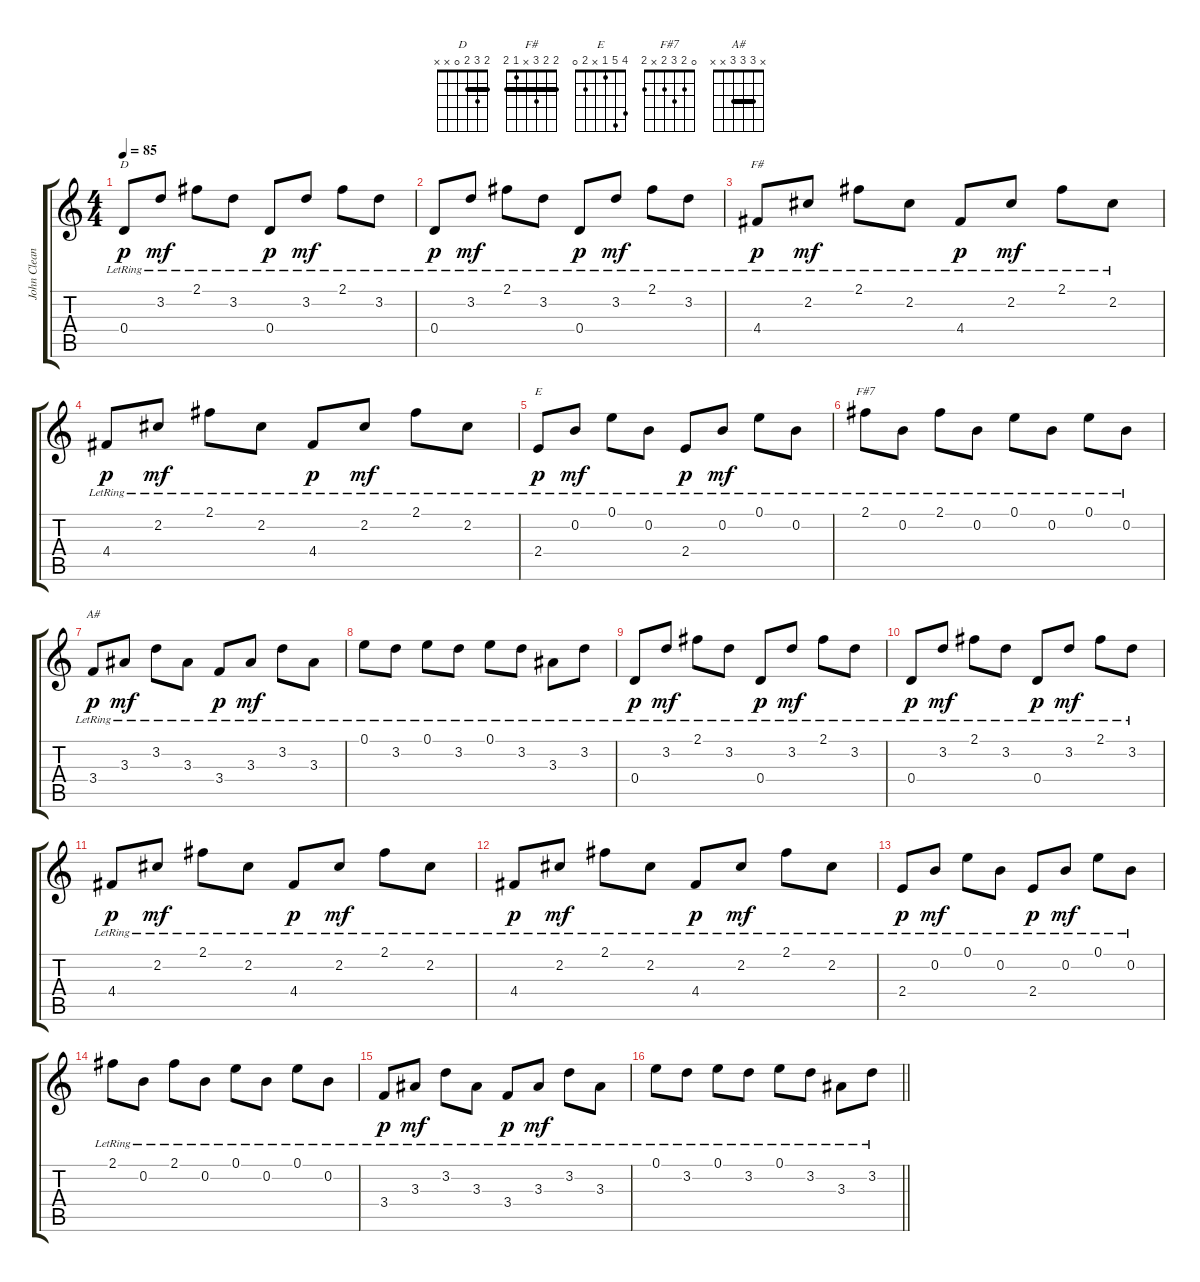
\track ("John Clean" "John Clean") {instrument electricguitarclean}
\staff {score tabs}
\tuning (E4 B3 G3 D3 A2 E2) {hide}
\chord ("D" 2 3 2 0 x x) {barre 2}
\chord ("F#" 2 2 3 x 1 2) {barre 2}
\chord ("E" 4 5 1 x 2 0)
\chord ("F#7" 0 2 3 2 x 2)
\chord ("A#" x 3 3 3 x x) {barre 3}
\ts (4 4)
\tempo 85
\clef g2
\ks c
0.4{lr}.8{ch "D" dy p} 3.2{lr}.8{dy mf} 2.1{lr}.8 3.2{lr}.8 0.4{lr}.8{dy p} 3.2{lr}.8{dy mf} 2.1{lr}.8 3.2{lr}.8 |
0.4{lr}.8{dy p} 3.2{lr}.8{dy mf} 2.1{lr}.8 3.2{lr}.8 0.4{lr}.8{dy p} 3.2{lr}.8{dy mf} 2.1{lr}.8 3.2{lr}.8 |
4.4{lr}.8{ch "F#" dy p} 2.2{lr}.8{dy mf} 2.1{lr}.8 2.2{lr}.8 4.4{lr}.8{dy p} 2.2{lr}.8{dy mf} 2.1{lr}.8 2.2{lr}.8 |
4.4{lr}.8{dy p} 2.2{lr}.8{dy mf} 2.1{lr}.8 2.2{lr}.8 4.4{lr}.8{dy p} 2.2{lr}.8{dy mf} 2.1{lr}.8 2.2{lr}.8 |
2.4{lr}.8{ch "E" dy p} 0.2{lr}.8{dy mf} 0.1{lr}.8 0.2{lr}.8 2.4{lr}.8{dy p} 0.2{lr}.8{dy mf} 0.1{lr}.8 0.2{lr}.8 |
2.1{lr}.8{ch "F#7"} 0.2{lr}.8 2.1{lr}.8 0.2{lr}.8 0.1{lr}.8 0.2{lr}.8 0.1{lr}.8 0.2{lr}.8 |
3.4{lr}.8{ch "A#" dy p} 3.3{lr}.8{dy mf} 3.2{lr}.8 3.3{lr}.8 3.4{lr}.8{dy p} 3.3{lr}.8{dy mf} 3.2{lr}.8 3.3{lr}.8 |
0.1{lr}.8 3.2{lr}.8 0.1{lr}.8 3.2{lr}.8 0.1{lr}.8 3.2{lr}.8 3.3{lr}.8 3.2{lr}.8 |
0.4{lr}.8{dy p} 3.2{lr}.8{dy mf} 2.1{lr}.8 3.2{lr}.8 0.4{lr}.8{dy p} 3.2{lr}.8{dy mf} 2.1{lr}.8 3.2{lr}.8 |
0.4{lr}.8{dy p} 3.2{lr}.8{dy mf} 2.1{lr}.8 3.2{lr}.8 0.4{lr}.8{dy p} 3.2{lr}.8{dy mf} 2.1{lr}.8 3.2{lr}.8 |
4.4{lr}.8{dy p} 2.2{lr}.8{dy mf} 2.1{lr}.8 2.2{lr}.8 4.4{lr}.8{dy p} 2.2{lr}.8{dy mf} 2.1{lr}.8 2.2{lr}.8 |
4.4{lr}.8{dy p} 2.2{lr}.8{dy mf} 2.1{lr}.8 2.2{lr}.8 4.4{lr}.8{dy p} 2.2{lr}.8{dy mf} 2.1{lr}.8 2.2{lr}.8 |
2.4{lr}.8{dy p} 0.2{lr}.8{dy mf} 0.1{lr}.8 0.2{lr}.8 2.4{lr}.8{dy p} 0.2{lr}.8{dy mf} 0.1{lr}.8 0.2{lr}.8 |
2.1{lr}.8 0.2{lr}.8 2.1{lr}.8 0.2{lr}.8 0.1{lr}.8 0.2{lr}.8 0.1{lr}.8 0.2{lr}.8 |
3.4{lr}.8{dy p} 3.3{lr}.8{dy mf} 3.2{lr}.8 3.3{lr}.8 3.4{lr}.8{dy p} 3.3{lr}.8{dy mf} 3.2{lr}.8 3.3{lr}.8 |
\barLineRight lightlight
0.1{lr}.8 3.2{lr}.8 0.1{lr}.8 3.2{lr}.8 0.1{lr}.8 3.2{lr}.8 3.3{lr}.8 3.2{lr}.8
